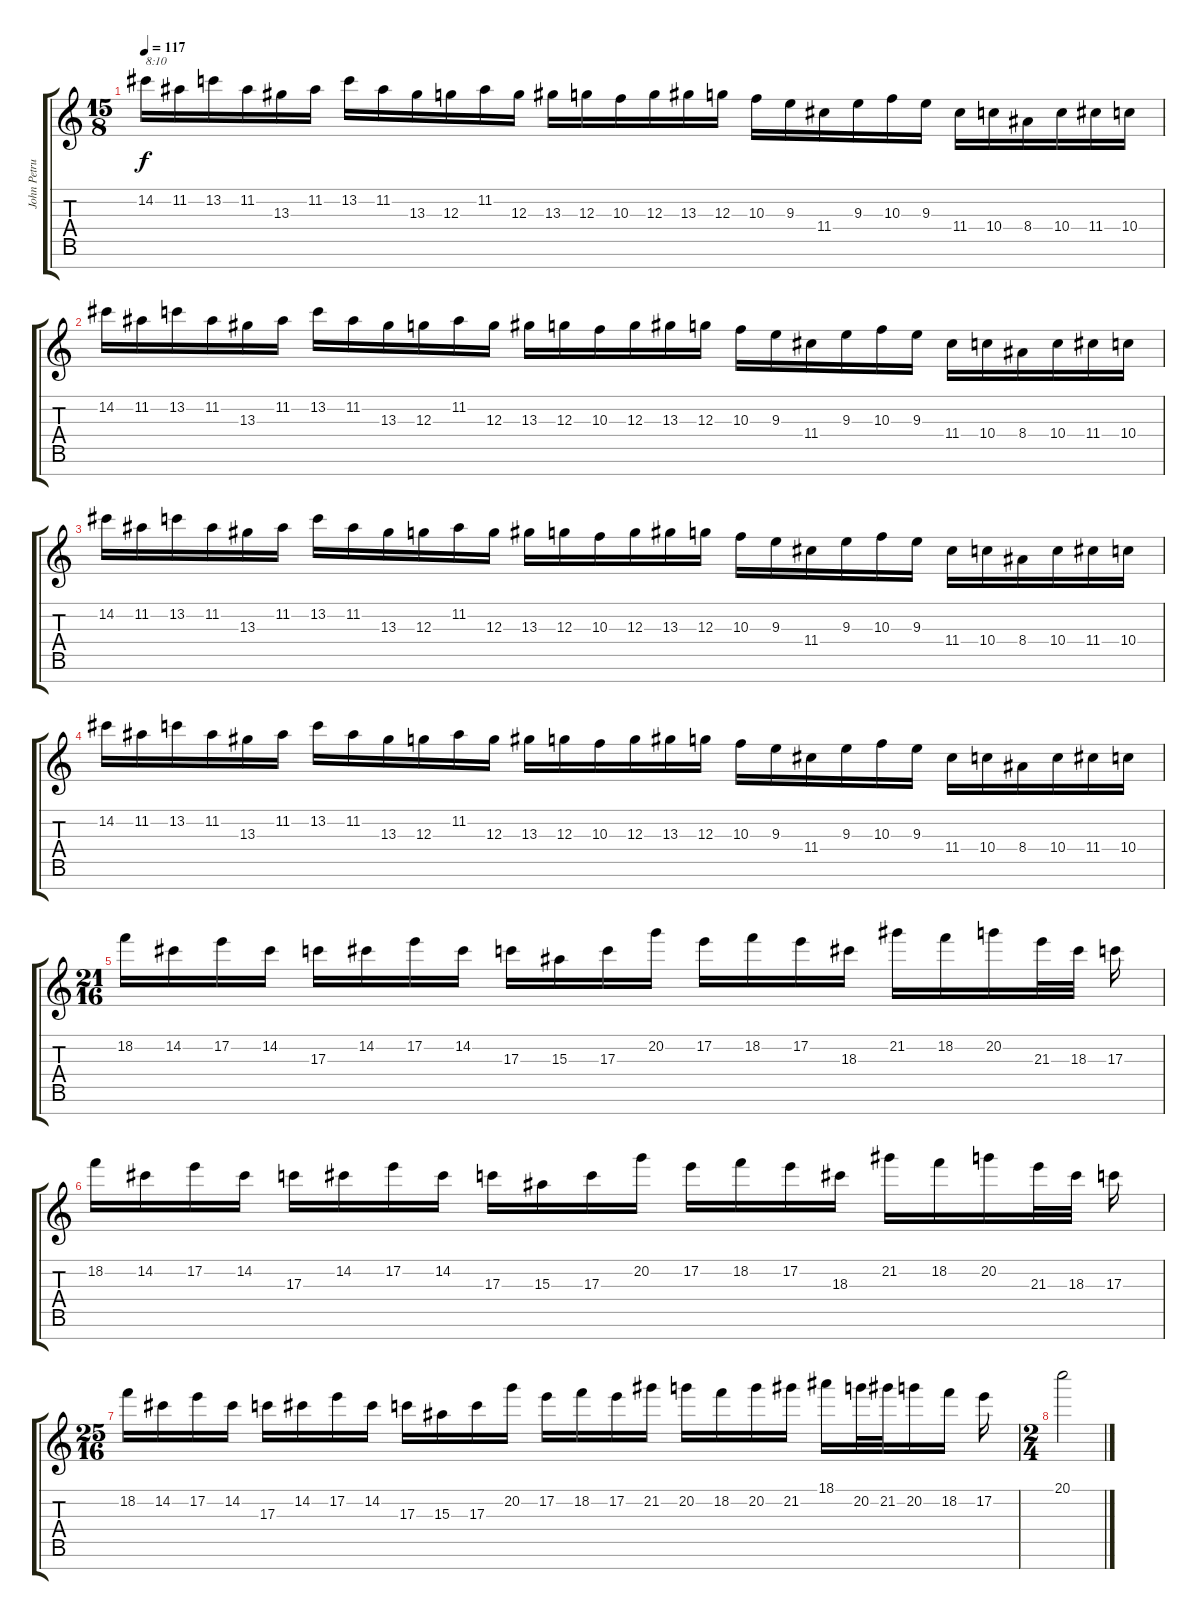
\track ("John Petrucci" "John Petru") {instrument distortionguitar}
\staff {score tabs}
\tuning (E4 B3 G3 D3 A2 E2 B1) {hide}
\ts (15 8)
\tempo 117
\clef g2
\ks c
14.2.16{txt "8:10" dy f} 11.2.16 13.2.16 11.2.16 13.3.16 11.2.16 13.2.16 11.2.16 13.3.16 12.3.16 11.2.16 12.3.16 13.3.16 12.3.16 10.3.16 12.3.16 13.3.16 12.3.16 10.3.16 9.3.16 11.4.16 9.3.16 10.3.16 9.3.16 11.4.16 10.4.16 8.4.16 10.4.16 11.4.16 10.4.16 |
14.2.16 11.2.16 13.2.16 11.2.16 13.3.16 11.2.16 13.2.16 11.2.16 13.3.16 12.3.16 11.2.16 12.3.16 13.3.16 12.3.16 10.3.16 12.3.16 13.3.16 12.3.16 10.3.16 9.3.16 11.4.16 9.3.16 10.3.16 9.3.16 11.4.16 10.4.16 8.4.16 10.4.16 11.4.16 10.4.16 |
14.2.16 11.2.16 13.2.16 11.2.16 13.3.16 11.2.16 13.2.16 11.2.16 13.3.16 12.3.16 11.2.16 12.3.16 13.3.16 12.3.16 10.3.16 12.3.16 13.3.16 12.3.16 10.3.16 9.3.16 11.4.16 9.3.16 10.3.16 9.3.16 11.4.16 10.4.16 8.4.16 10.4.16 11.4.16 10.4.16 |
14.2.16 11.2.16 13.2.16 11.2.16 13.3.16 11.2.16 13.2.16 11.2.16 13.3.16 12.3.16 11.2.16 12.3.16 13.3.16 12.3.16 10.3.16 12.3.16 13.3.16 12.3.16 10.3.16 9.3.16 11.4.16 9.3.16 10.3.16 9.3.16 11.4.16 10.4.16 8.4.16 10.4.16 11.4.16 10.4.16 |
\ts (21 16)
18.2.16 14.2.16 17.2.16 14.2.16 17.3.16 14.2.16 17.2.16 14.2.16 17.3.16 15.3.16 17.3.16 20.2.16 17.2.16 18.2.16 17.2.16 18.3.16 21.2.16 18.2.16 20.2.16 21.3.32 18.3.32 17.3.16 |
18.2.16 14.2.16 17.2.16 14.2.16 17.3.16 14.2.16 17.2.16 14.2.16 17.3.16 15.3.16 17.3.16 20.2.16 17.2.16 18.2.16 17.2.16 18.3.16 21.2.16 18.2.16 20.2.16 21.3.32 18.3.32 17.3.16 |
\ts (25 16)
18.2.16 14.2.16 17.2.16 14.2.16 17.3.16 14.2.16 17.2.16 14.2.16 17.3.16 15.3.16 17.3.16 20.2.16 17.2.16 18.2.16 17.2.16 21.2.16 20.2.16 18.2.16 20.2.16 21.2.16 18.1.16 20.2.32 21.2.32 20.2.16 18.2.16 17.2.16 |
\ts (2 4)
20.1.2
